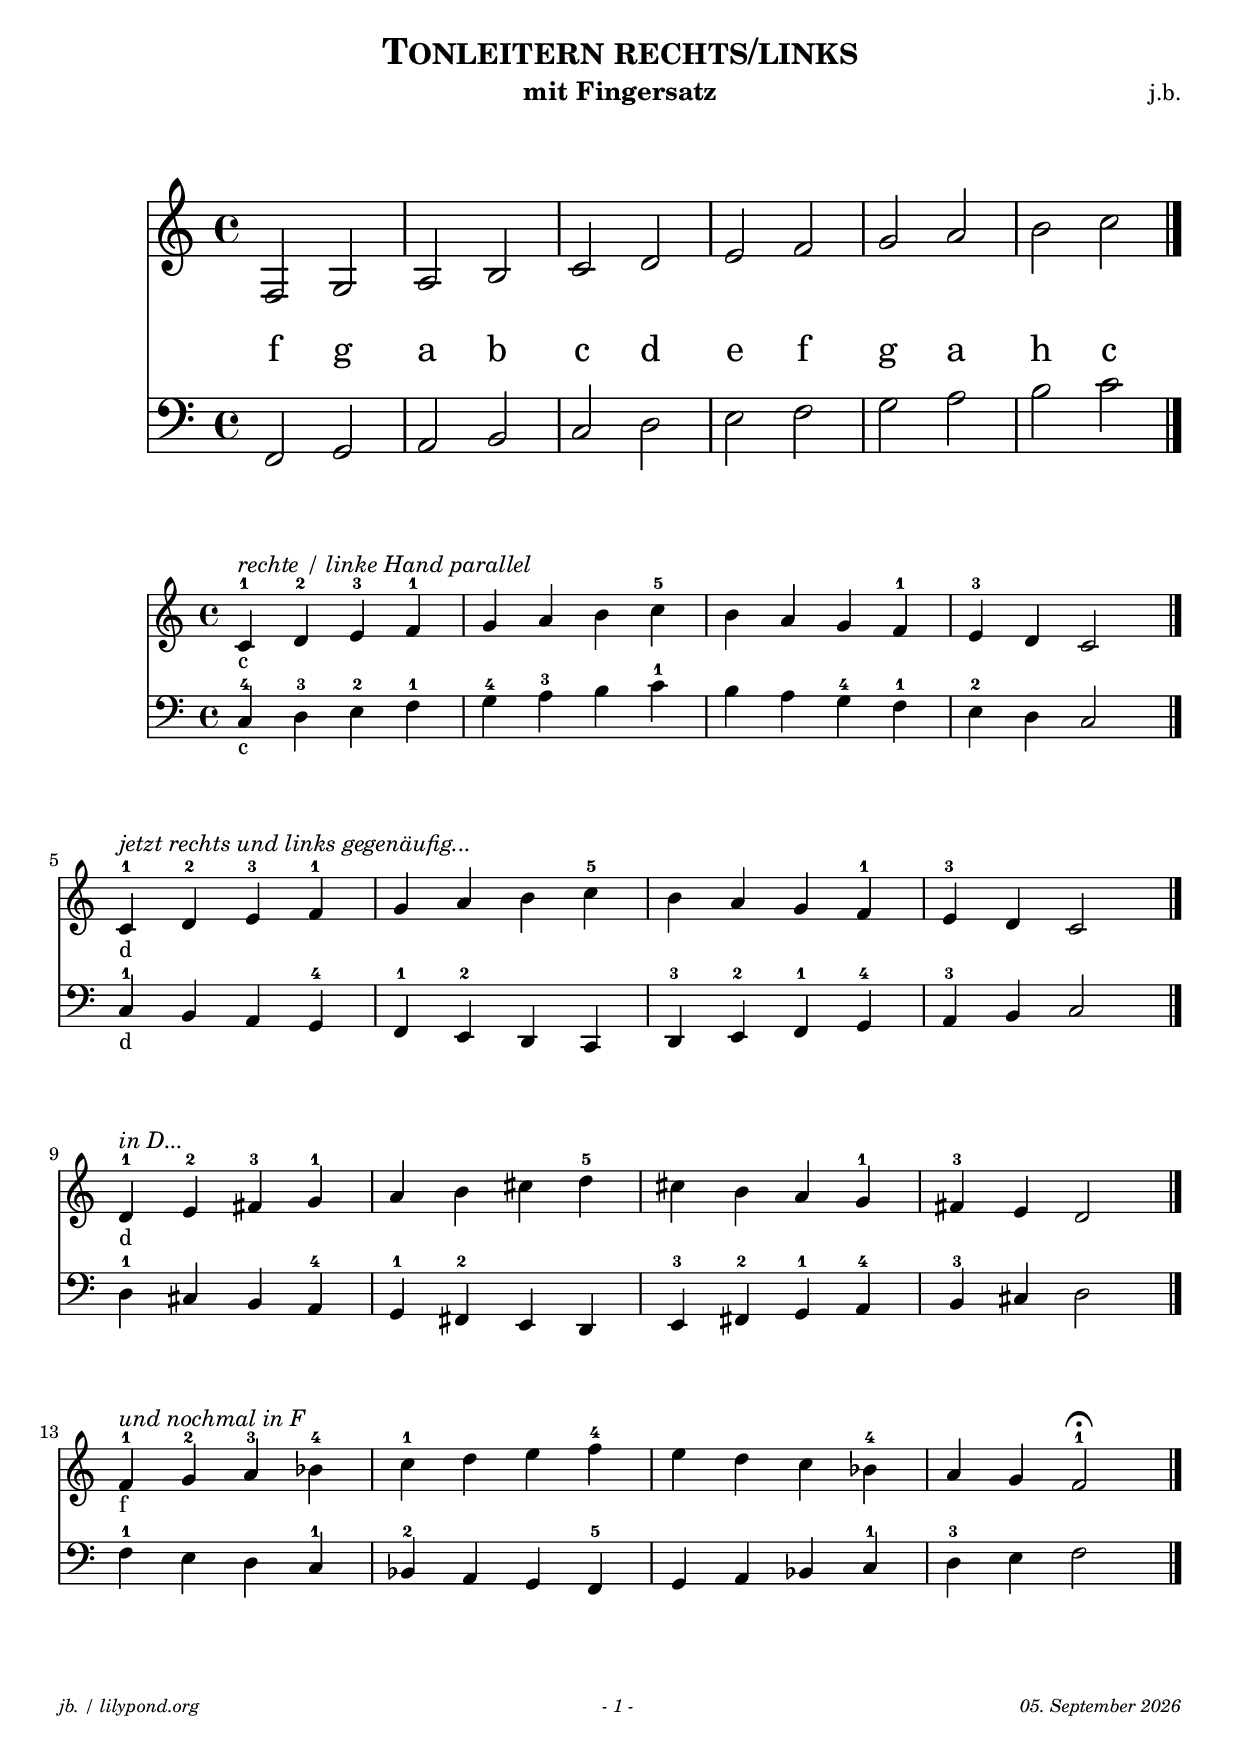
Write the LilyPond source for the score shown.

% tepmlate for a three parts Staff with lyrices and a repeat in it
\version "2.20.0"

piecename_footerline = "Tonleitern rechts/links"

\include "../_common/footers.ily"
\footer_common_with_pagenum 


\header {
  title = \markup \caps  {"Tonleitern rechts/links"}
  instrument = "mit Fingersatz"
  composer = "j.b."
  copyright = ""
  arranger = " "
  }
  
\paper {
  system-system-spacing.padding = #8
}

\markup \vspace #1 % space between header and score

% -- music and text ------------------------------------------------
global = {
  \key c \major
  \time 4/4
}

voice_vocal_rh =  { 
   c4-1 d-2 e-3 f-1 g a b c'-5 b a g f-1 e-3 d c2\break 

}

voice_vocal_lh =  { 
   c4-4 d-3 e-2 f-1 g-4 a-3 b c'-1 b a g-4 f-1 e-2 d c2 \break

}

voice_vocal_lh_invert =  { 
   c'4-1 b a g-4 f-1 e-2 d c d-3 e-2 f-1 g-4 a-3 b c'2 \break

}

bass_rh =  {
   c1-1 c f-4 g-5
   c1-1 c f-4 g-5
}
bass_lh =  {
   c1-5 c f-2 g-1
   c1-5 c f-2 g-1
}

% -- container ---------------------------------------------
\score {
  <<
    
  \new Staff \with {\magnifyStaff 1.3} { 
    \global
     {
      \fixed c' {f,2 g, a, b, c d e f g a b c'}
      \bar "|."
     }
  }  
  
  \new  Lyrics \with {    
          \override VerticalAxisGroup.nonstaff-relatedstaff-spacing.padding = #3  %spacer before first textlines
        } \lyricmode { \set fontSize = #3 f g a b c d e f g a h c}

    \new Staff \with {\magnifyStaff 1.3} { 
    \global
    \clef bass
    \fixed c {f,2 g, a, b, c d e f g a b c'}
    
  }
  >>

}


\markup \vspace #2 % space between header and score

\score {
  <<
    
  \new Staff  { 
      {
      \global
      <>_"c"^\markup \italic"rechte / linke Hand parallel"
      \transpose c c' {\voice_vocal_rh}
      \bar "|."
      \break
      <>_"d"^\markup \italic"jetzt rechts und links gegenäufig... "
     \transpose c c' {\voice_vocal_rh}
     \bar "|."
     \break
      
      <>_"d"^\markup \italic"in D... "
     \transpose c d' {\voice_vocal_rh}
     \bar "|."
     \break
      
      <>_"f"^\markup \italic"und nochmal in F"
      \transpose c f' {c4-1 d-2 e-3 f-4 g-1 a b c'-4 b a g f-4 e d c2-1}
      \fermata \bar "|."
      }
    }
    
  \new Staff {
    \global
    \clef bass
    <>_"c"
    \transpose c c {\voice_vocal_lh}
    <>_"d"
    \transpose c c, {\voice_vocal_lh_invert}
     \transpose c d, {\voice_vocal_lh_invert}
   
    \transpose c f, {c'4-1 b a g-1 f-2 e d c-5 d e f g-1 a-3 b c'2}

  }
   
  >>
  \layout { }
  \midi { \tempo 4=140 }
}